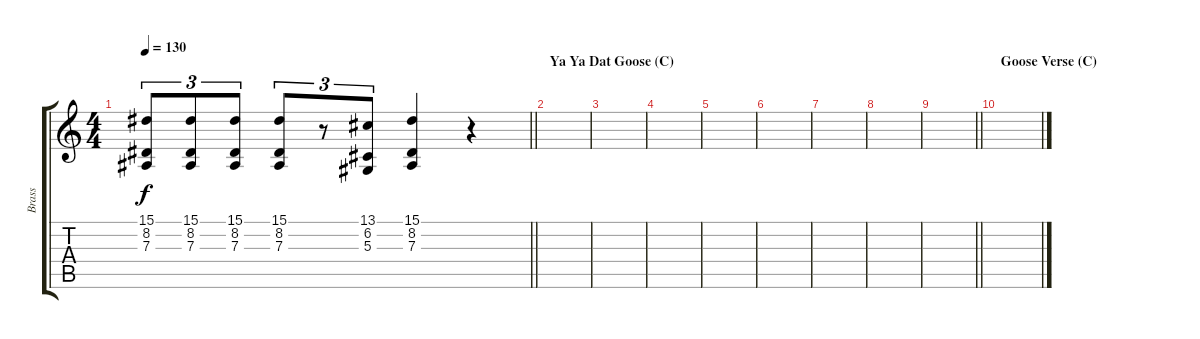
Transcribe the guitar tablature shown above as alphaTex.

\track ("Brass" "Brass") {instrument brasssection}
\staff {score tabs}
\tuning (C4 G3 Eb3 Bb2 F2 C2) {hide}
\ts (4 4)
\tempo 130
\clef g2
\barLineRight lightlight
\ks c
(15.1 8.2 7.3).8{tu (3 2) dy f} (15.1 8.2 7.3).8{tu (3 2)} (15.1 8.2 7.3).8{tu (3 2)} (15.1 8.2 7.3).8{tu (3 2)} r.8{tu (3 2)} (13.1 6.2 5.3).8{tu (3 2)} (15.1 8.2 7.3).4 r.4 |
\section ("" "Ya Ya Dat Goose (C)")
|
|
|
|
|
|
|
\barLineRight lightlight
|
\section ("" "Goose Verse (C)")
